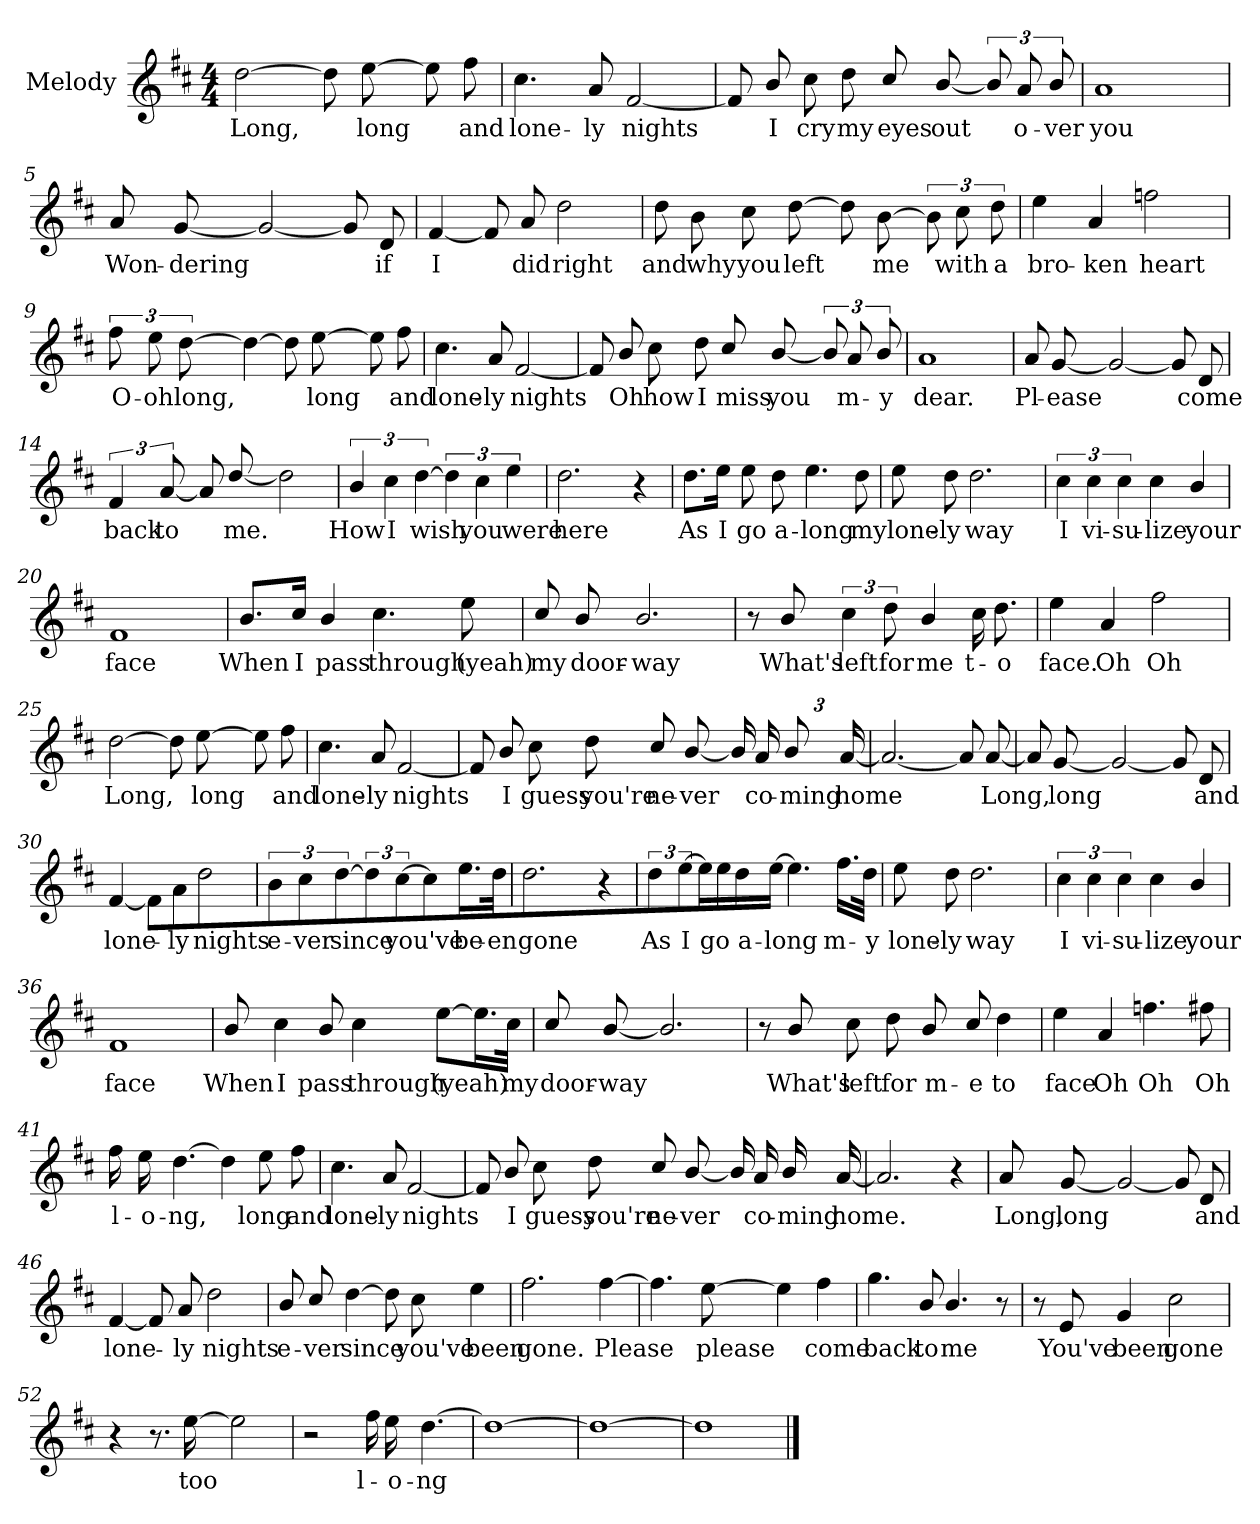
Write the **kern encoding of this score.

**kern	**text
*part1	*part1
*staff1	*staff1
*I"Melody	*
*I'Melody	*
*clefG2	*
*ITrd1c2	*
*k[]	*
*M4/4	*
=1	=1
[>2cc\	Long,
8cc\L]	.
[>8dd\	long
8dd\L]	.
8ee\	and
=2	=2
4.b\	lone-
8g/	ly
[<2e/	nights
=3	=3
8e/L]	.
8a/	I
8b\L	cry
8cc\	my
8b/L	eyes
[<8a/	out
12a/L]	.
12g/	o-
12a/	ver
=4	=4
1g	you
!!LO:LB:g=z
=5	=5
8g/L	Won-
[<8f/	dering
2f/_<	.
8f/L]	.
8c/	if
=6	=6
[<4e/	I
8e/L]	.
8g/	did
2cc\	right
=7	=7
8cc\L	and
8a\	why
8b\L	you
[>8cc\	left
8cc\L]	.
[>8a\	me
12a\L]	.
12b\	with
12cc\	a
=8	=8
4dd\	bro-
4g/	ken
2ee-X\	heart
!!LO:LB:g=z
=9	=9
12ee\L	O-
12dd\	oh
[>12cc\	long,
4cc\_>	.
8cc\L]	.
[>8dd\	long
8dd\L]	.
8ee\	and
=10	=10
4.b\	lone-
8g/	ly
[<2e/	nights
=11	=11
8e/L]	.
8a/	Oh
8b\L	how
8cc\	I
8b/L	miss
[<8a/	you
12a/L]	.
12g/	m-
12a/	y
=12	=12
1g	dear.
!!LO:LB:g=z
=13	=13
8g/L	Pl-
[<8f/	ease
2f/_<	.
8f/L]	.
8c/	come
=14	=14
6e/	back
[<12g/	to
8g/L]	.
[>8cc/	me.
2cc\]	.
=15	=15
6a/	How
6b\	I
[>6cc\	wish
6cc\]	.
6b\	you
6dd\	were
=16	=16
2.cc\	here
4r	.
=17	=17
8.cc\L	As
16dd\J	I
8dd\L	go
8cc\	a-
4.dd\	long
8cc\	my
!!LO:LB:g=z
=18	=18
8dd\L	lone-
8cc\	ly
2.cc\	way
=19	=19
6b\	I
6b\	vi-
6b\	su-
4b\	lize
4a/	your
=20	=20
1e	face
=21	=21
8.a/L	When
16b/J	I
4a/	pass
4.b\	through
8dd\	(yeah)
=22	=22
8b/L	my
8a/	door-
2.a/	way
!!LO:LB:g=z
=23	=23
8r	.
8a/	What's
6b\	left
12cc\	for
4a/	me
16b\LL	t-
8.cc\	o
=24	=24
4dd\	face.
4g/	Oh
2ee\	Oh
=25	=25
[>2cc\	Long,
8cc\L]	.
[>8dd\	long
8dd\L]	.
8ee\	and
=26	=26
4.b\	lone-
8g/	ly
[<2e/	nights
!!LO:LB:g=z
=27	=27
8e/L]	.
8a/	I
8b\L	guess
8cc\	you're
8b/L	ne-
[<8a/	ver
16a/LL]	.
16g/J	co-
12a/L	ming
[<24g/J	home
=28	=28
2.g/_<	.
8g/L]	.
[<8g/	Long,
=29	=29
8g/L]	.
[<8f/	long
2f/_<	.
8f/L]	.
8c/	and
=30	=30
[<4e/	lone-
8e/L]	.
8g/	ly
2cc\	nights
!!LO:LB:g=z
=31	=31
6a/	e-
6b\	ver
[>6cc\	since
6cc\]	.
[>12b\	you've
8b\L]	.
16.dd\L	be-
32cc\JJ	en
=32	=32
2.cc\	gone
4r	.
=33	=33
6cc\	As
[>12dd\	I
16dd\LL]	.
16dd\J	go
16cc\J	a-
[>16dd\J	long
4.dd\]	.
16.ee\LL	m-
32cc\JJ	y
=34	=34
8dd\L	lone-
8cc\	ly
2.cc\	way
!!LO:PB:g=z
=35	=35
6b\	I
6b\	vi-
6b\	su-
4b\	lize
4a/	your
=36	=36
1e	face
=37	=37
8a/	When
4b\	I
8a/	pass
4b\	through
[>8dd\L	(yeah)
16.dd\L]	.
32b\JJ	my
=38	=38
8b/L	door-
[<8a/	way
2.a/]	.
!!LO:LB:g=z
=39	=39
8r	.
8a/	What's
8b\L	left
8cc\	for
8a/L	m-
8b/	e
4cc\	to
=40	=40
4dd\	face
4g/	Oh
4.ee-X\	Oh
8een\	Oh
=41	=41
16ee\LL	l-
16dd\J	o-
[>4.cc\	ng,
4cc\]	.
8dd\L	long
8ee\	and
=42	=42
4.b\	lone-
8g/	ly
[<2e/	nights
!!LO:LB:g=z
=43	=43
8e/L]	.
8a/	I
8b\L	guess
8cc\	you're
8b/L	ne-
[<8a/	ver
16a/LL]	.
16g/J	co-
16a/J	ming
[<16g/J	home.
=44	=44
2.g/]	.
4r	.
=45	=45
8g/L	Long,
[<8f/	long
2f/_<	.
8f/L]	.
8c/	and
=46	=46
[<4e/	lone-
8e/L]	.
8g/	ly
2cc\	nights
!!LO:LB:g=z
=47	=47
8a/L	e-
8b/	ver
[>4cc\	since
8cc\L]	.
8b\	you've
4dd\	been
=48	=48
2.ee\	gone.
[>4ee\	Please
=49	=49
4.ee\]	.
[>8dd\	please
4dd\]	.
4ee\	come
=50	=50
4.ff\	back
8a/	to
4.a/	me
8r	.
=51	=51
8r	.
8d/	You've
4f/	been
2b\	gone
!!LO:LB:g=z
=52	=52
4r	.
8.r	.
[>16dd\	too
2dd\]	.
=53	=53
2r	.
16ee\LL	l-
16dd\J	o-
[>4.cc\	ng
=54	=54
1cc_>	.
=55	=55
1cc_>	.
=56	=56
1cc]	.
==	==
*-	*-
